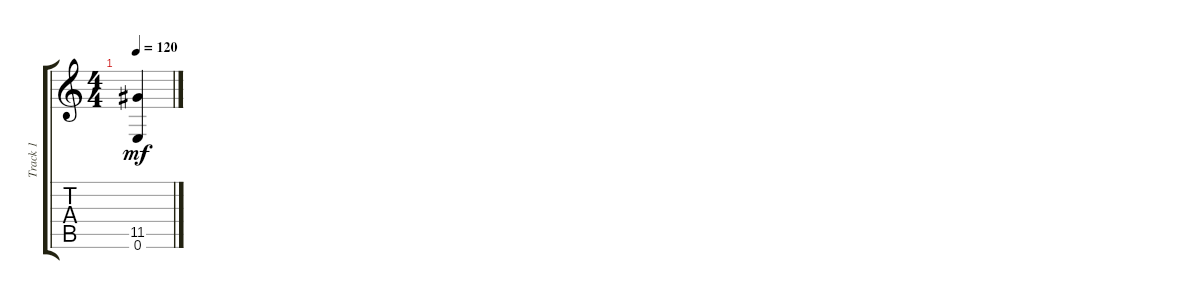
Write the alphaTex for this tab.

\track ("Track 1" "Track 1") {instrument electricguitarjazz}
\staff {score tabs}
\tuning (E4 B3 G3 D3 A2 E2) {hide}
\ts (4 4)
\tempo 120
\clef g2
\ks c
(11.5 0.6).4{dy mf}
